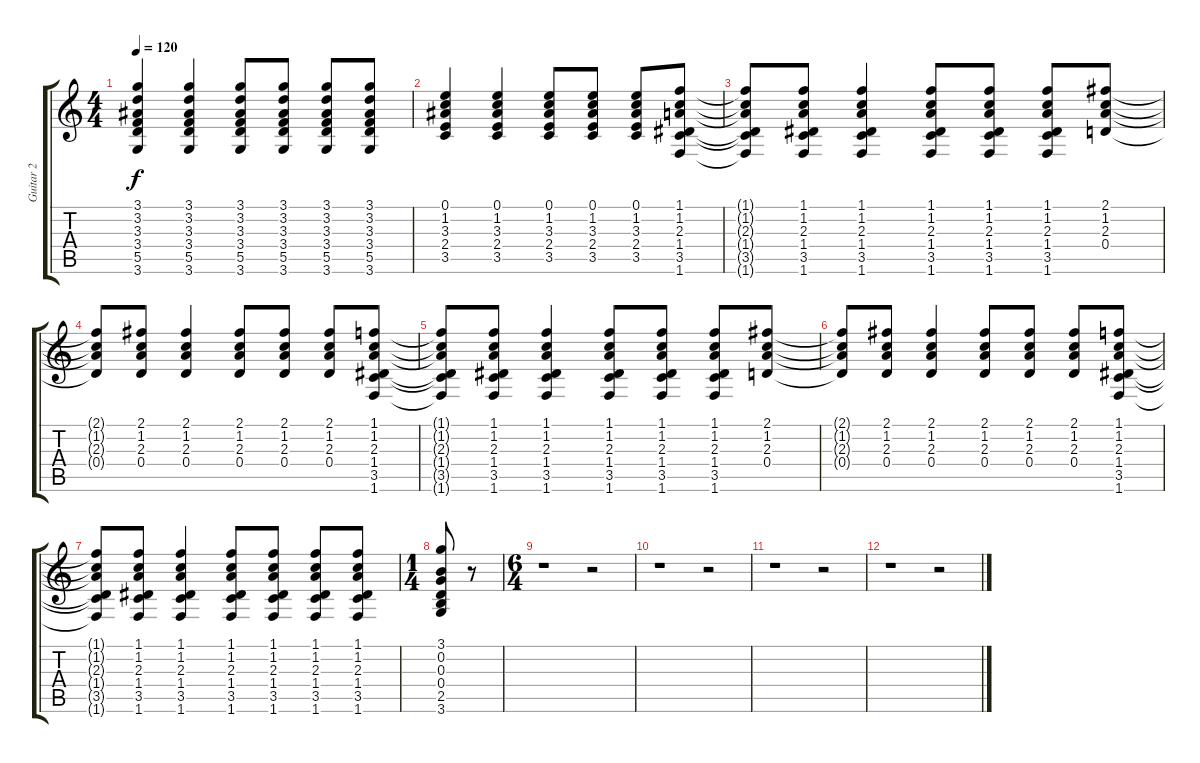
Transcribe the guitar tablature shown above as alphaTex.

\track ("Guitar 2" "Guitar 2") {instrument acousticguitarsteel}
\staff {score tabs}
\tuning (E4 B3 G3 D3 A2 E2) {hide}
\ts (4 4)
\tempo 120
\clef g2
\ks c
(3.1 3.2 3.3 3.4 5.5 3.6).4{dy f} (3.1 3.2 3.3 3.4 5.5 3.6).4 (3.1 3.2 3.3 3.4 5.5 3.6).8 (3.1 3.2 3.3 3.4 5.5 3.6).8 (3.1 3.2 3.3 3.4 5.5 3.6).8 (3.1 3.2 3.3 3.4 5.5 3.6).8 |
(0.1 1.2 3.3 2.4 3.5).4 (0.1 1.2 3.3 2.4 3.5).4 (0.1 1.2 3.3 2.4 3.5).8 (0.1 1.2 3.3 2.4 3.5).8 (0.1 1.2 3.3 2.4 3.5).8 (1.1 1.2 2.3 1.4 3.5 1.6).8 |
(1.1{t} 1.2{t} 2.3{t} 1.4{t} 3.5{t} 1.6{t}).8 (1.1 1.2 2.3 1.4 3.5 1.6).8 (1.1 1.2 2.3 1.4 3.5 1.6).4 (1.1 1.2 2.3 1.4 3.5 1.6).8 (1.1 1.2 2.3 1.4 3.5 1.6).8 (1.1 1.2 2.3 1.4 3.5 1.6).8 (2.1 1.2 2.3 0.4).8 |
(2.1{t} 1.2{t} 2.3{t} 0.4{t}).8 (2.1 1.2 2.3 0.4).8 (2.1 1.2 2.3 0.4).4 (2.1 1.2 2.3 0.4).8 (2.1 1.2 2.3 0.4).8 (2.1 1.2 2.3 0.4).8 (1.1 1.2 2.3 1.4 3.5 1.6).8 |
(1.1{t} 1.2{t} 2.3{t} 1.4{t} 3.5{t} 1.6{t}).8 (1.1 1.2 2.3 1.4 3.5 1.6).8 (1.1 1.2 2.3 1.4 3.5 1.6).4 (1.1 1.2 2.3 1.4 3.5 1.6).8 (1.1 1.2 2.3 1.4 3.5 1.6).8 (1.1 1.2 2.3 1.4 3.5 1.6).8 (2.1 1.2 2.3 0.4).8 |
(2.1{t} 1.2{t} 2.3{t} 0.4{t}).8 (2.1 1.2 2.3 0.4).8 (2.1 1.2 2.3 0.4).4 (2.1 1.2 2.3 0.4).8 (2.1 1.2 2.3 0.4).8 (2.1 1.2 2.3 0.4).8 (1.1 1.2 2.3 1.4 3.5 1.6).8 |
(1.1{t} 1.2{t} 2.3{t} 1.4{t} 3.5{t} 1.6{t}).8 (1.1 1.2 2.3 1.4 3.5 1.6).8 (1.1 1.2 2.3 1.4 3.5 1.6).4 (1.1 1.2 2.3 1.4 3.5 1.6).8 (1.1 1.2 2.3 1.4 3.5 1.6).8 (1.1 1.2 2.3 1.4 3.5 1.6).8 (1.1 1.2 2.3 1.4 3.5 1.6).8 |
\ts (1 4)
(3.1 0.2 0.3 0.4 2.5 3.6).8 r.8 |
\ts (6 4)
r.1 r.2 |
r.1 r.2 |
r.1 r.2 |
r.1 r.2
